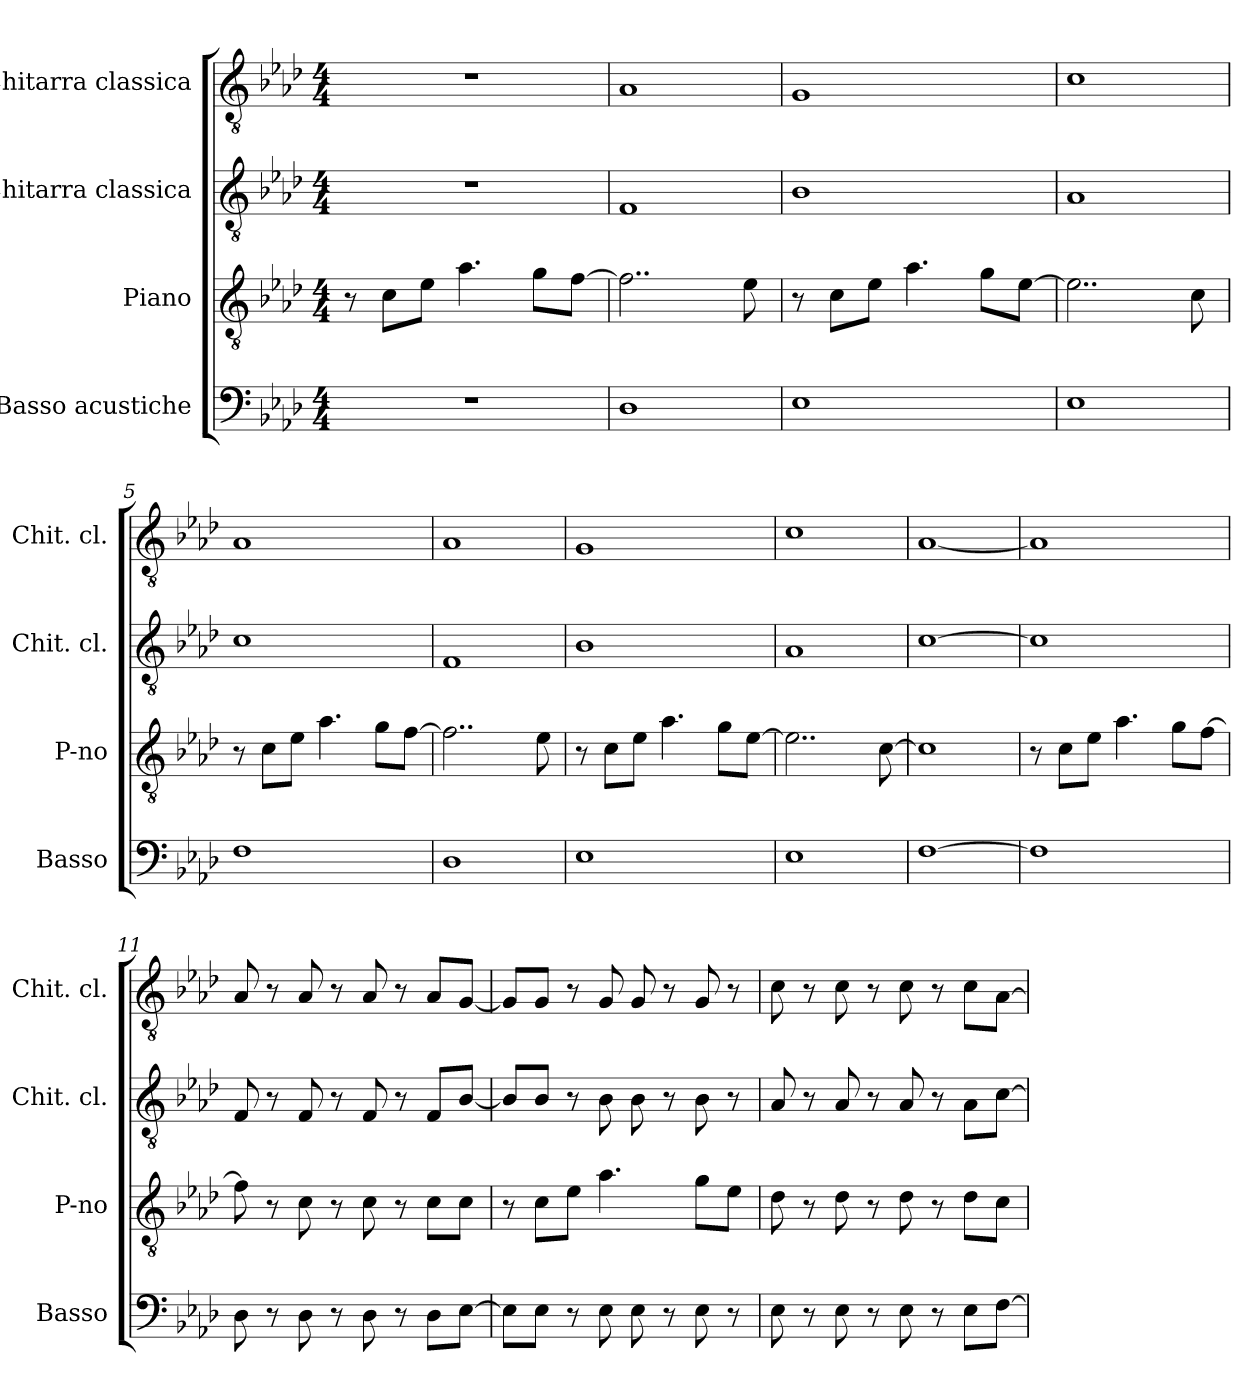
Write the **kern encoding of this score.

**kern	**kern	**kern	**kern
*part4	*part3	*part2	*part1
*staff4	*staff3	*staff2	*staff1
*I"Basso acustiche	*I"Piano	*I"Chitarra classica	*I"Chitarra classica
*I'Basso	*I'P-no	*I'Chit. cl.	*I'Chit. cl.
*clefF4	*clefGv2	*clefGv2	*clefGv2
*k[b-e-a-d-]	*k[b-e-a-d-]	*k[b-e-a-d-]	*k[b-e-a-d-]
*M4/4	*M4/4	*M4/4	*M4/4
*MM131	*MM131	*MM131	*MM131
=1	=1	=1	=1
1r	8r	1r	1r
.	8c\L	.	.
.	8e-\J	.	.
.	4.a-\	.	.
.	8g\L	.	.
.	[8f\J	.	.
=2	=2	=2	=2
1D-	2..f\]	1F	1A-
.	8e-\	.	.
=3	=3	=3	=3
1E-	8r	1B-	1G
.	8c\L	.	.
.	8e-\J	.	.
.	4.a-\	.	.
.	8g\L	.	.
.	[8e-\J	.	.
=4	=4	=4	=4
1E-	2..e-\]	1A-	1c
.	8c\	.	.
=5	=5	=5	=5
1F	8r	1c	1A-
.	8c\L	.	.
.	8e-\J	.	.
.	4.a-\	.	.
.	8g\L	.	.
.	[8f\J	.	.
=6	=6	=6	=6
1D-	2..f\]	1F	1A-
.	8e-\	.	.
!!LO:LB:g=z
=7	=7	=7	=7
1E-	8r	1B-	1G
.	8c\L	.	.
.	8e-\J	.	.
.	4.a-\	.	.
.	8g\L	.	.
.	[8e-\J	.	.
=8	=8	=8	=8
1E-	2..e-\]	1A-	1c
.	[8c\	.	.
=9	=9	=9	=9
[1F	1c]	[1c	[1A-
=10	=10	=10	=10
1F]	8r	1c]	1A-]
.	8c\L	.	.
.	8e-\J	.	.
.	4.a-\	.	.
.	8g\L	.	.
.	[8f\J	.	.
=11	=11	=11	=11
8D-\	8f\]	8F/	8A-/
8r	8r	8r	8r
8D-\	8c\	8F/	8A-/
8r	8r	8r	8r
8D-\	8c\	8F/	8A-/
8r	8r	8r	8r
8D-\L	8c\L	8F/L	8A-/L
[8E-\J	8c\J	[8B-/J	[8G/J
=12	=12	=12	=12
8E-\L]	8r	8B-/L]	8G/L]
8E-\J	8c\L	8B-/J	8G/J
8r	8e-\J	8r	8r
8E-\	4.a-\	8B-\	8G/
8E-\	.	8B-\	8G/
8r	.	8r	8r
8E-\	8g\L	8B-\	8G/
8r	8e-\J	8r	8r
!!LO:LB:g=z
=13	=13	=13	=13
8E-\	8d-\	8A-/	8c\
8r	8r	8r	8r
8E-\	8d-\	8A-/	8c\
8r	8r	8r	8r
8E-\	8d-\	8A-/	8c\
8r	8r	8r	8r
8E-\L	8d-\L	8A-\L	8c\L
[8F\J	8c\J	[8c\J	[8A-\J
=	=	=	=
*-	*-	*-	*-
